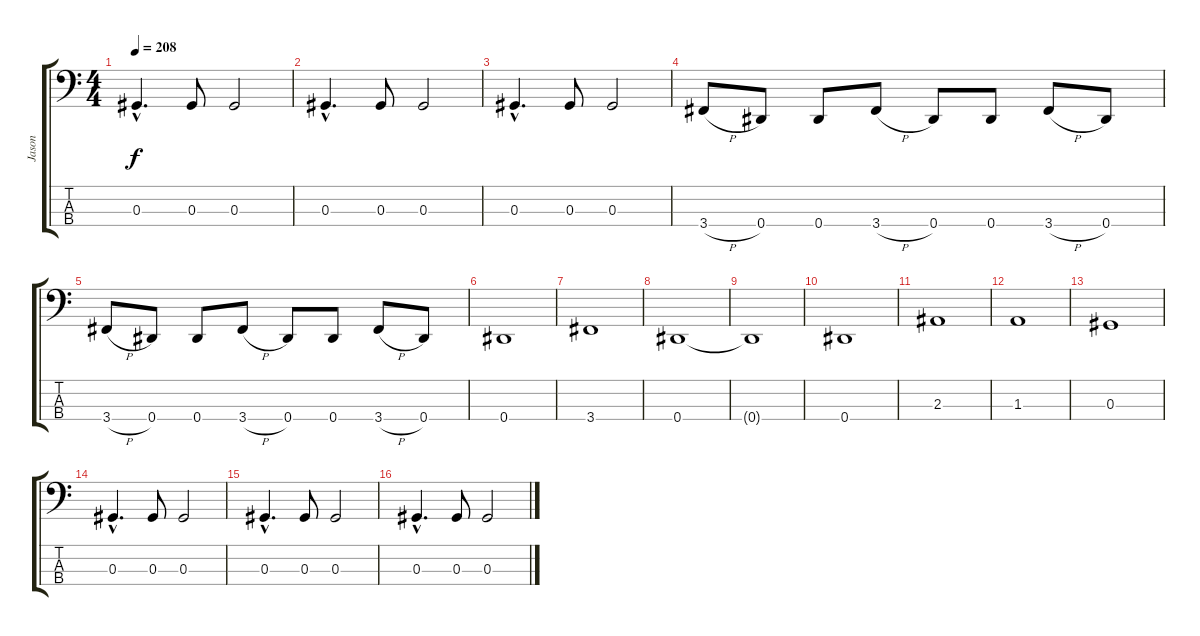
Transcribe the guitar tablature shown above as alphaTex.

\track ("Jason" "Jason") {instrument electricbasspick}
\staff {score tabs}
\tuning (Gb2 Db2 Ab1 Eb1) {hide}
\ts (4 4)
\tempo 208
\clef f4
\ks c
0.3{hac}.4{d dy f} 0.3.8 0.3.2 |
0.3{hac}.4{d} 0.3.8 0.3.2 |
0.3{hac}.4{d} 0.3.8 0.3.2 |
3.4{h}.8 0.4.8 0.4.8 3.4{h}.8 0.4.8 0.4.8 3.4{h}.8 0.4.8 |
3.4{h}.8 0.4.8 0.4.8 3.4{h}.8 0.4.8 0.4.8 3.4{h}.8 0.4.8 |
0.4.1 |
3.4.1 |
0.4.1 |
0.4{t}.1 |
0.4.1 |
2.3.1 |
1.3.1 |
0.3.1 |
0.3{hac}.4{d} 0.3.8 0.3.2 |
0.3{hac}.4{d} 0.3.8 0.3.2 |
0.3{hac}.4{d} 0.3.8 0.3.2
